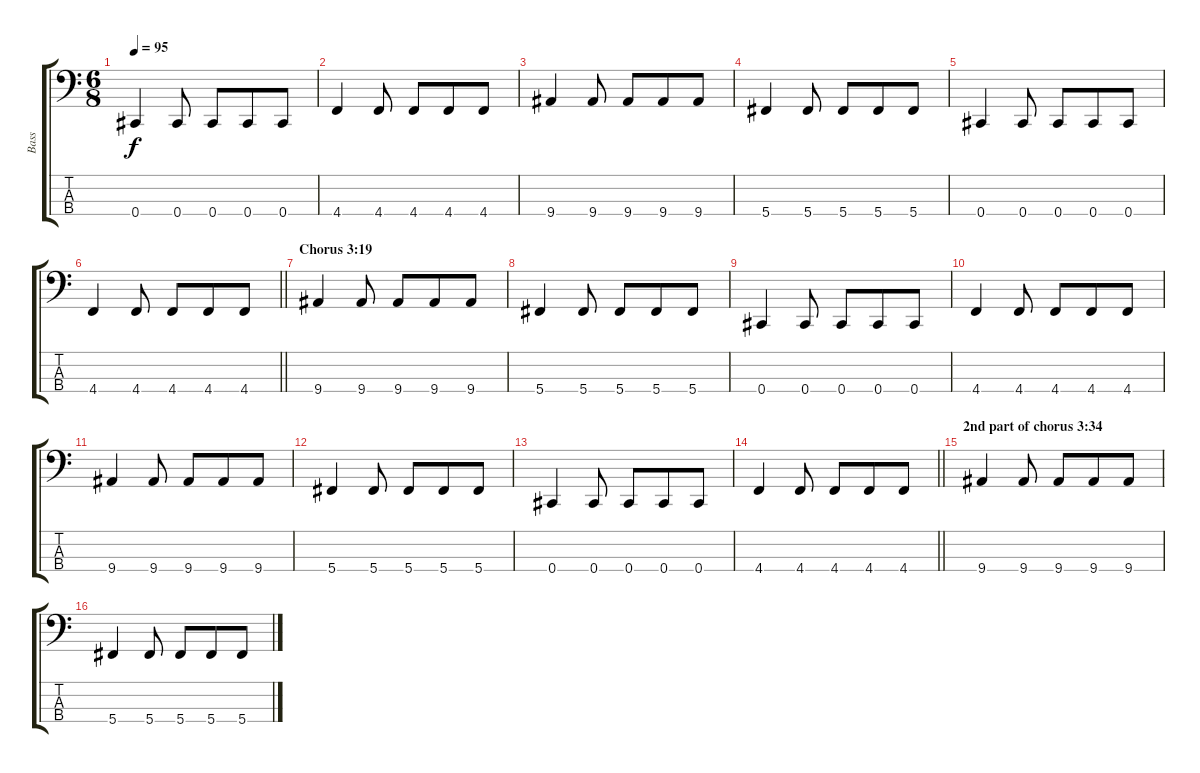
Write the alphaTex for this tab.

\track ("Bass" "Bass") {instrument electricbassfinger}
\staff {score tabs}
\tuning (Gb2 Db2 Ab1 Db1) {hide}
\ts (6 8)
\tempo 95
\clef f4
\ks c
0.4.4{dy f} 0.4.8 0.4.8 0.4.8 0.4.8 |
4.4.4 4.4.8 4.4.8 4.4.8 4.4.8 |
9.4.4 9.4.8 9.4.8 9.4.8 9.4.8 |
5.4.4 5.4.8 5.4.8 5.4.8 5.4.8 |
0.4.4 0.4.8 0.4.8 0.4.8 0.4.8 |
\barLineRight lightlight
4.4.4 4.4.8 4.4.8 4.4.8 4.4.8 |
\section ("" "Chorus 3:19")
9.4.4 9.4.8 9.4.8 9.4.8 9.4.8 |
5.4.4 5.4.8 5.4.8 5.4.8 5.4.8 |
0.4.4 0.4.8 0.4.8 0.4.8 0.4.8 |
4.4.4 4.4.8 4.4.8 4.4.8 4.4.8 |
9.4.4 9.4.8 9.4.8 9.4.8 9.4.8 |
5.4.4 5.4.8 5.4.8 5.4.8 5.4.8 |
0.4.4 0.4.8 0.4.8 0.4.8 0.4.8 |
\barLineRight lightlight
4.4.4 4.4.8 4.4.8 4.4.8 4.4.8 |
\section ("" "2nd part of chorus 3:34")
9.4.4 9.4.8 9.4.8 9.4.8 9.4.8 |
5.4.4 5.4.8 5.4.8 5.4.8 5.4.8
